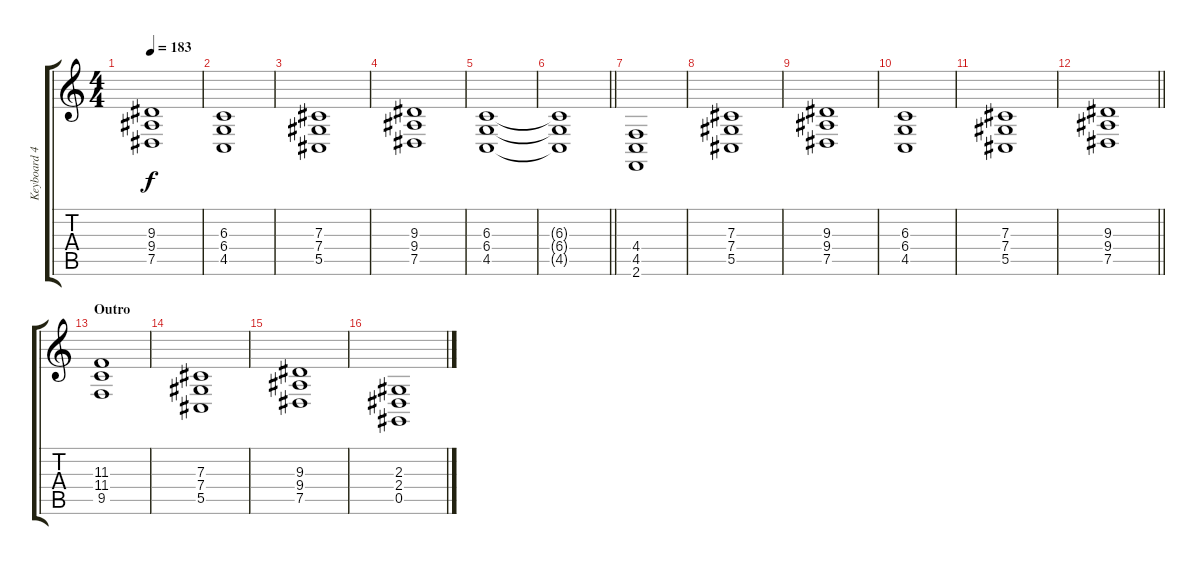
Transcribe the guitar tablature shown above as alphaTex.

\track ("Keyboard 4" "Keyboard 4") {instrument choiraahs}
\staff {score tabs}
\tuning (Eb4 Bb3 Gb3 Db3 Ab2 Eb2) {hide}
\ts (4 4)
\tempo 183
\clef g2
\ks c
(9.3 9.4 7.5).1{dy f} |
(6.3 6.4 4.5).1 |
(7.3 7.4 5.5).1 |
(9.3 9.4 7.5).1 |
(6.3 6.4 4.5).1 |
\barLineRight lightlight
(6.3{t} 6.4{t} 4.5{t}).1 |
(4.4 4.5 2.6).1 |
(7.3 7.4 5.5).1 |
(9.3 9.4 7.5).1 |
(6.3 6.4 4.5).1 |
(7.3 7.4 5.5).1 |
\barLineRight lightlight
(9.3 9.4 7.5).1 |
\section ("" "Outro")
(11.3 11.4 9.5).1 |
(7.3 7.4 5.5).1 |
(9.3 9.4 7.5).1 |
(2.3 2.4 0.5).1
